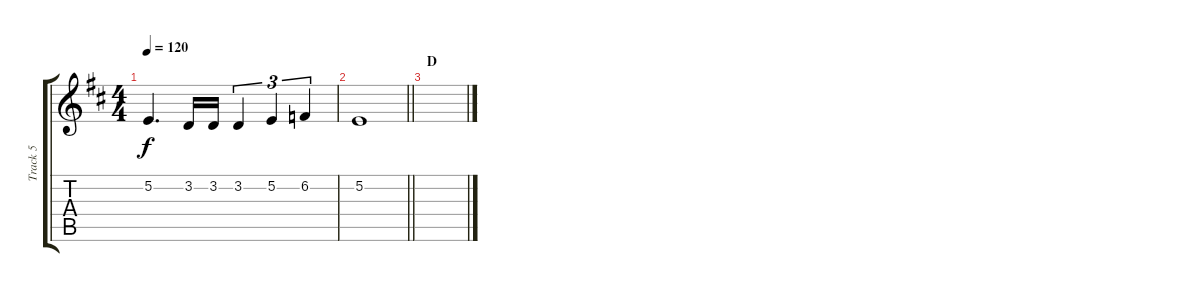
\track ("Track 5" "Track 5") {instrument brasssection}
\staff {score tabs}
\tuning (E4 B3 G3 D3 A2 E2) {hide}
\ts (4 4)
\tempo 120
\clef g2
\ks d
5.2.4{d dy f} 3.2.16 3.2.16 3.2.4{tu (3 2)} 5.2.4{tu (3 2)} 6.2.4{tu (3 2)} |
\barLineRight lightlight
5.2.1 |
\section ("" "D")
